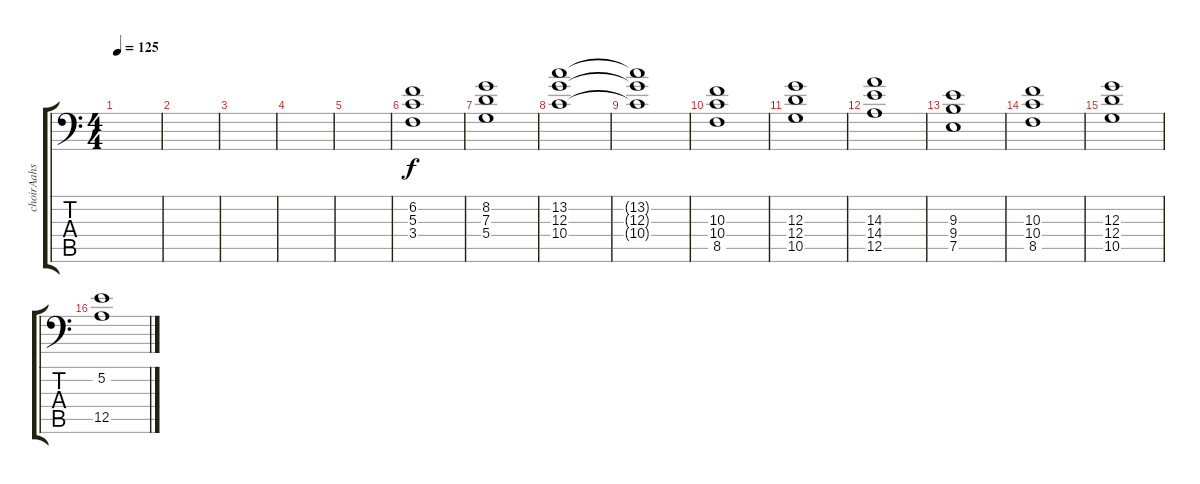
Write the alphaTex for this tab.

\track ("choirAahs" "choirAahs") {instrument choiraahs}
\staff {score tabs}
\tuning (A4 B3 G3 D3 A2 A1) {hide}
\ts (4 4)
\tempo 125
\clef f4
\ks c
|
|
|
|
|
(6.2 5.3 3.4).1 |
(8.2 7.3 5.4).1 |
(13.2 12.3 10.4).1 |
(13.2{t} 12.3{t} 10.4{t}).1 |
(10.3 10.4 8.5).1 |
(12.3 12.4 10.5).1 |
(14.3 14.4 12.5).1 |
(9.3 9.4 7.5).1 |
(10.3 10.4 8.5).1 |
(12.3 12.4 10.5).1 |
(5.2 12.5).1
